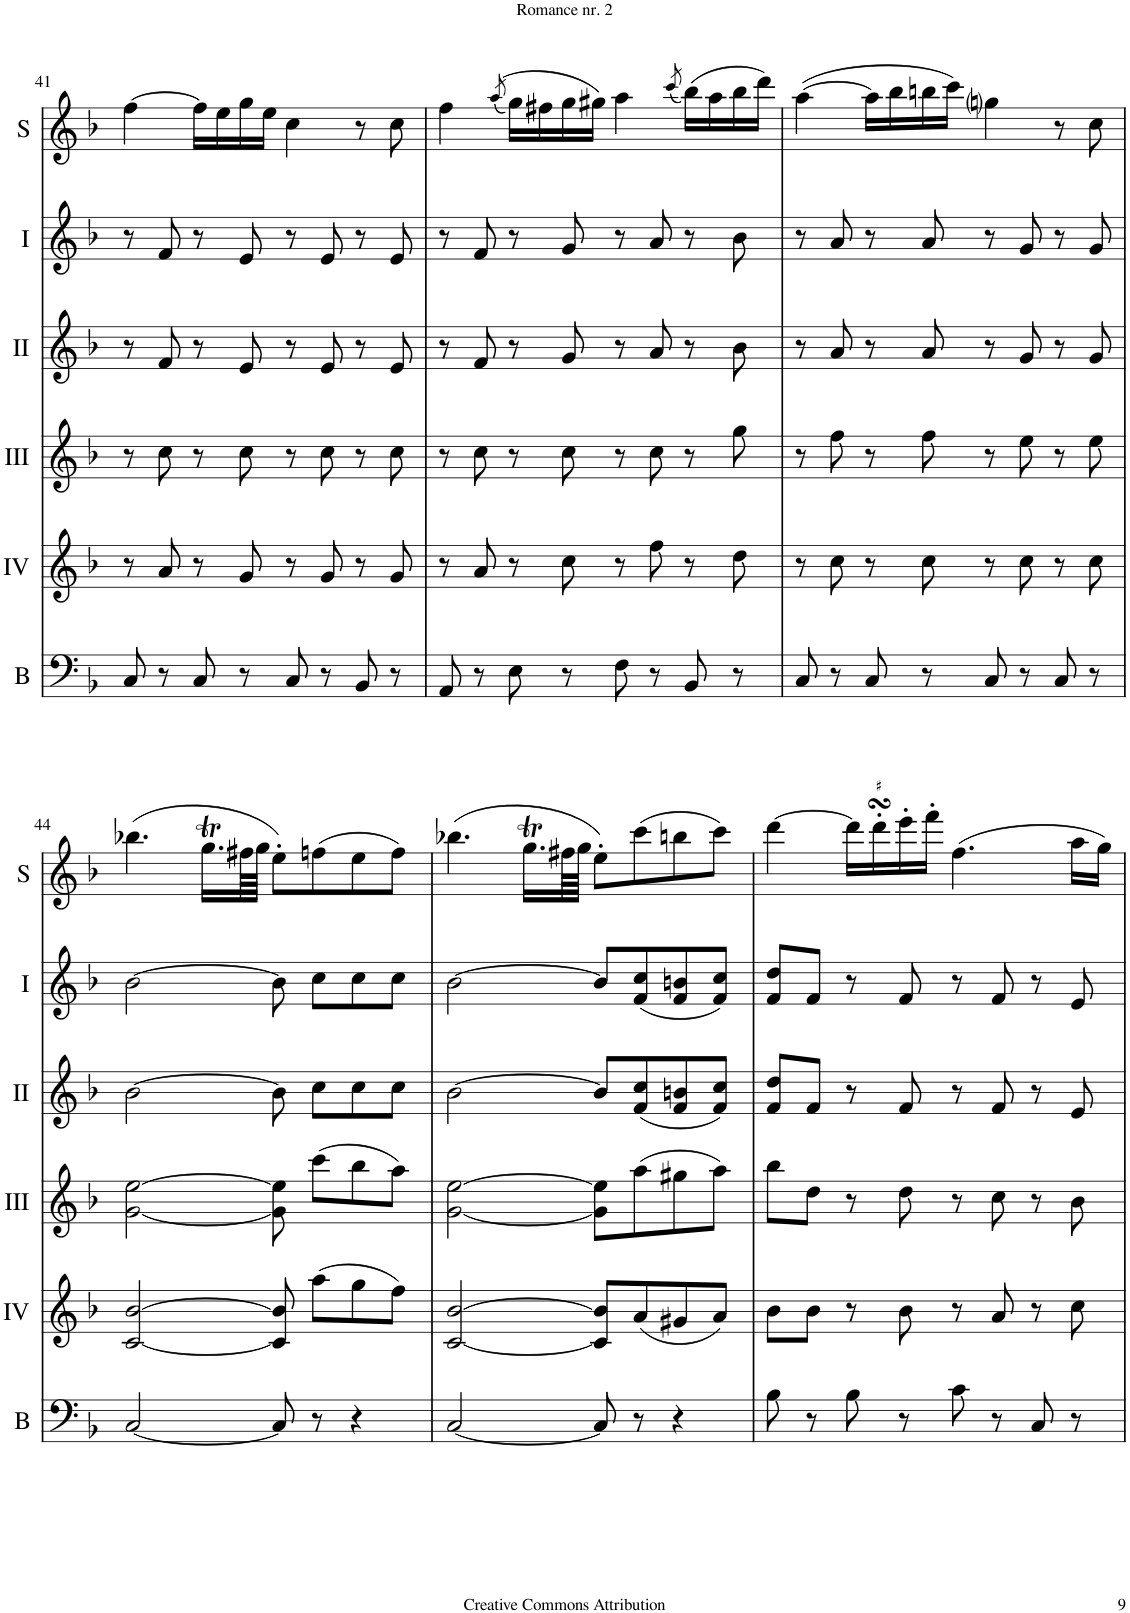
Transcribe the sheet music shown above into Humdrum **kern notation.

**kern	**kern	**kern	**kern	**kern	**kern
*part6	*part5	*part4	*part3	*part2	*part1
*staff6	*staff5	*staff4	*staff3	*staff2	*staff1
*I"Bass	*I"Acc. 4	*I"Acc. 3	*I"Acc. 2	*I"Acc. 1	*I"Solo
*I'B	*	*	*	*	*I'S
!!LO:PB:g=z
*clefF4	*clefG2	*clefG2	*clefG2	*clefG2	*clefG2
*Trd7c12	*Trd7c12	*Trd7c12	*	*	*
*k[b-]	*k[b-]	*k[b-]	*k[b-]	*k[b-]	*k[b-]
*M4/4	*M4/4	*M4/4	*M4/4	*M4/4	*M4/4
*met(c)	*met(c)	*met(c)	*met(c)	*met(c)	*met(c)
=41	=41	=41	=41	=41	=41
8C/	8r	8r	8r	8r	[4ff\
8r	8a/	8cc\	8f/	8f/	.
8C/	8r	8r	8r	8r	16ff\LL]
.	.	.	.	.	16ee\
8r	8g/	8cc\	8e/	8e/	16gg\
.	.	.	.	.	16ee\JJ
8C/	8r	8r	8r	8r	4cc\
8r	8g/	8cc\	8e/	8e/	.
8BB-/	8r	8r	8r	8r	8r
8r	8g/	8cc\	8e/	8e/	8cc\
=42	=42	=42	=42	=42	=42
8AA/	8r	8r	8r	8r	4ff\
8r	8a/	8cc\	8f/	8f/	.
.	.	.	.	.	((>8qaa/
8E\	8r	8r	8r	8r	16gg\LL)
.	.	.	.	.	16ff#X\
8r	8cc\	8cc\	8g/	8g/	16gg\
.	.	.	.	.	16gg#X\JJ)
8F\	8r	8r	8r	8r	4aa\
8r	8ff\	8cc\	8a/	8a/	.
.	.	.	.	.	(8qccc/
8BB-/	8r	8r	8r	8r	(>16bb-\LL)
.	.	.	.	.	16aa\
8r	8dd\	8gg\	8b-\	8b-\	16bb-\
.	.	.	.	.	16ddd\JJ)
=43	=43	=43	=43	=43	=43
8C/	8r	8r	8r	8r	([4aa\
8r	8cc\	8ff\	8a/	8a/	.
8C/	8r	8r	8r	8r	16aa\LL]
.	.	.	.	.	16bb-\
8r	8cc\	8ff\	8a/	8a/	16bbn\
.	.	.	.	.	16ccc\JJ)
8C/	8r	8r	8r	8r	4ggni\
8r	8cc\	8ee\	8g/	8g/	.
8C/	8r	8r	8r	8r	8r
8r	8cc\	8ee\	8g/	8g/	8cc\
!!LO:LB:g=z
=44	=44	=44	=44	=44	=44
[2C/	[2c/ [2b-/	[2g\ [2ee\	[2b-\	[2b-\	(4.bb-X\
.	.	.	.	.	16.ggT\LL
.	.	.	.	.	64ff#X\LL
.	.	.	.	.	64gg\JJJJ
8C/]	8c/] 8b-/]	8g\] 8ee\]	8b-\]	8b-\]	8ee'\L)
8r	(8aa\L	(8ccc\L	8cc\L	8cc\L	(8ffn\
4r	8gg\	8bb-\	8cc\	8cc\	8ee\
.	8ff\J)	8aa\J)	8cc\J	8cc\J	8ff\J)
=45	=45	=45	=45	=45	=45
[2C/	[2c/ [2b-/	[2g\ [2ee\	[2b-\	[2b-\	(4.bb-X\
.	.	.	.	.	16.ggT\LL
.	.	.	.	.	64ff#X\LL
.	.	.	.	.	64gg\JJJJ
8C/]	8c/] 8b-/]L	8g\] 8ee\]L	8b-/L]	8b-/L]	8ee'\L)
8r	(8a/	(8aa\	(8f/ 8cc/	(8f/ 8cc/	(8ccc\
4r	8g#X/	8gg#X\	8f/ 8bn/	8f/ 8bn/	8bbn\
.	8a/J)	8aa\J)	8f/ 8cc/J)	8f/ 8cc/J)	8ccc\J)
=46	=46	=46	=46	=46	=46
8B-\	8b-\L	8bb-\L	8f/ 8dd/L	8f/ 8dd/L	[4ddd\
8r	8b-\J	8dd\J	8f/J	8f/J	.
8B-\	8r	8r	8r	8r	16ddd\LL]
.	.	.	.	.	16dddsSSS'\
8r	8b-\	8dd\	8f/	8f/	16eee'\
.	.	.	.	.	16fff'\JJ
8c\	8r	8r	8r	8r	(4.ff\
8r	8a/	8cc\	8f/	8f/	.
8C/	8r	8r	8r	8r	.
8r	8cc\	8b-\	8e/	8e/	16aa\LL
.	.	.	.	.	16gg\JJ)
=	=	=	=	=	=
*-	*-	*-	*-	*-	*-
